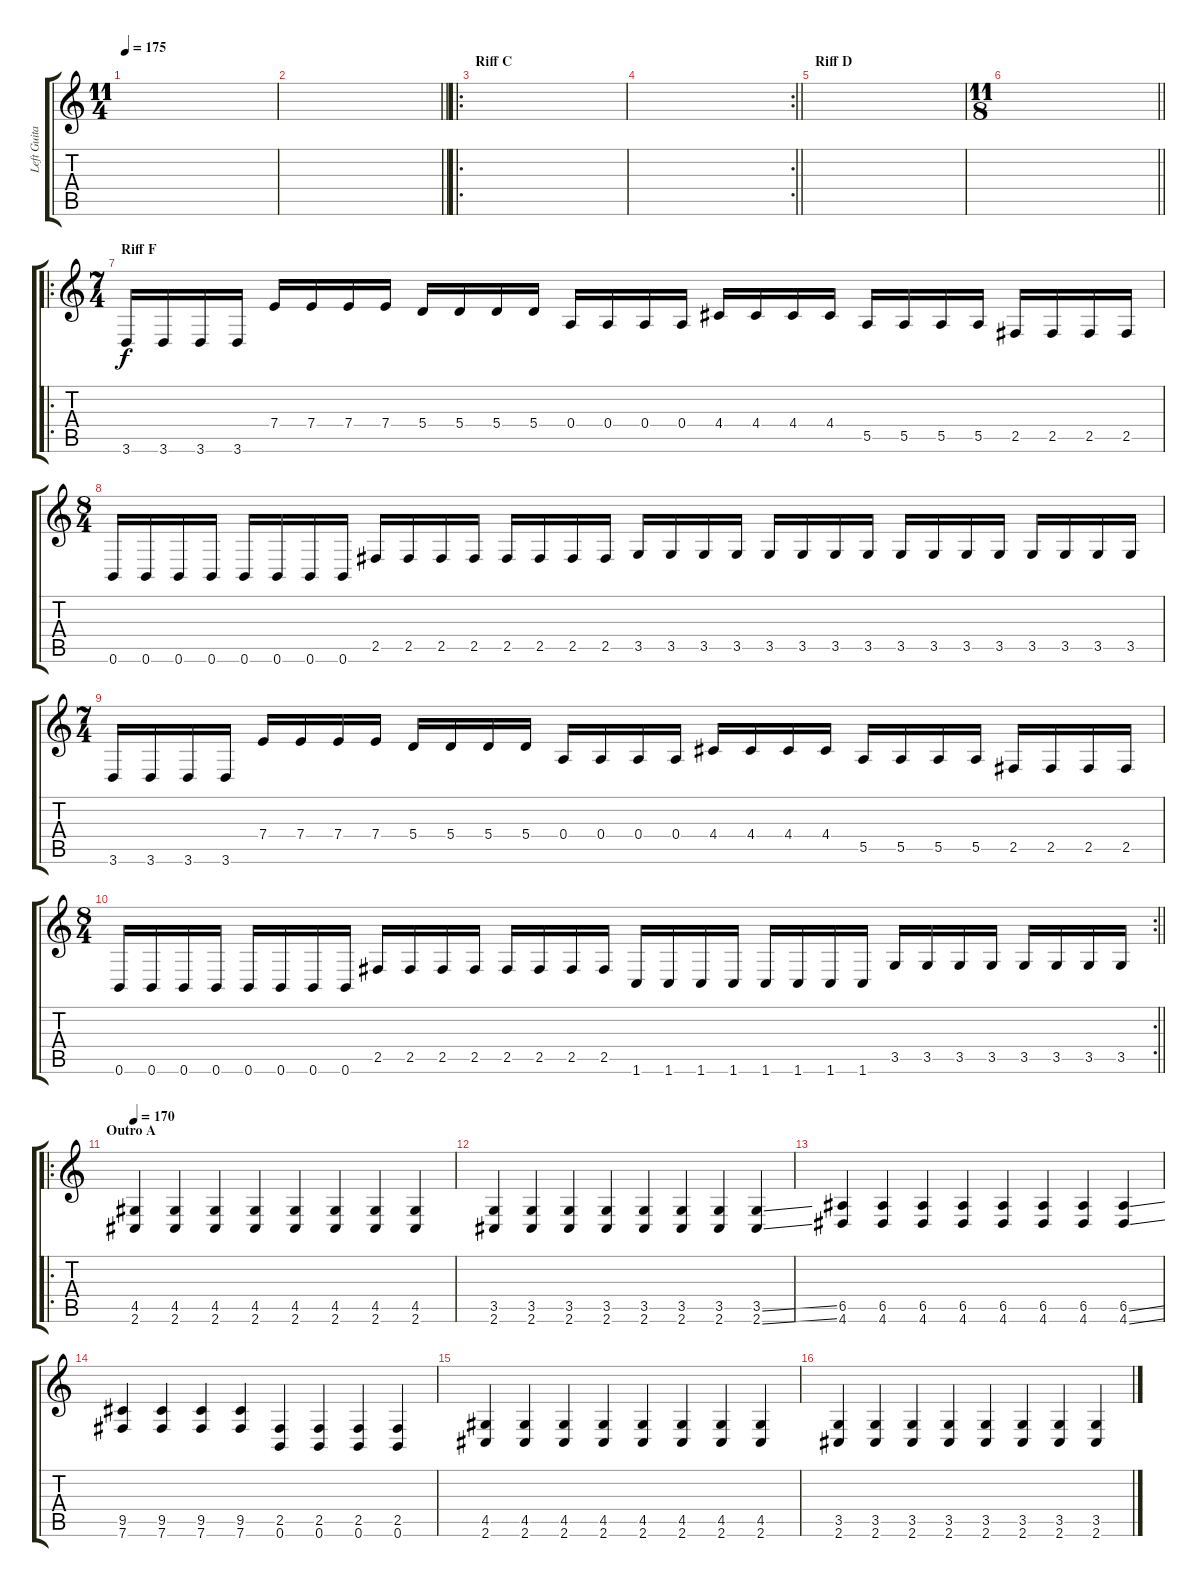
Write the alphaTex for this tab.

\track ("Left Guitar" "Left Guita") {instrument distortionguitar}
\staff {score tabs}
\tuning (B3 Gb3 D3 A2 E2 B1) {hide}
\ts (11 4)
\tempo 175
\clef g2
\ks c
|
\barLineRight lightlight
|
\ro
\section ("" "Riff C")
|
\rc 2
\barLineRight lightlight
|
\section ("" "Riff D")
|
\ts (11 8)
\barLineRight lightlight
|
\ro
\ts (7 4)
\section ("" "Riff F")
3.6.16 3.6.16 3.6.16 3.6.16 7.4.16 7.4.16 7.4.16 7.4.16 5.4.16 5.4.16 5.4.16 5.4.16 0.4.16 0.4.16 0.4.16 0.4.16 4.4.16 4.4.16 4.4.16 4.4.16 5.5.16 5.5.16 5.5.16 5.5.16 2.5.16 2.5.16 2.5.16 2.5.16 |
\ts (8 4)
0.6.16 0.6.16 0.6.16 0.6.16 0.6.16 0.6.16 0.6.16 0.6.16 2.5.16 2.5.16 2.5.16 2.5.16 2.5.16 2.5.16 2.5.16 2.5.16 3.5.16 3.5.16 3.5.16 3.5.16 3.5.16 3.5.16 3.5.16 3.5.16 3.5.16 3.5.16 3.5.16 3.5.16 3.5.16 3.5.16 3.5.16 3.5.16 |
\ts (7 4)
3.6.16 3.6.16 3.6.16 3.6.16 7.4.16 7.4.16 7.4.16 7.4.16 5.4.16 5.4.16 5.4.16 5.4.16 0.4.16 0.4.16 0.4.16 0.4.16 4.4.16 4.4.16 4.4.16 4.4.16 5.5.16 5.5.16 5.5.16 5.5.16 2.5.16 2.5.16 2.5.16 2.5.16 |
\rc 2
\ts (8 4)
\barLineRight lightlight
0.6.16 0.6.16 0.6.16 0.6.16 0.6.16 0.6.16 0.6.16 0.6.16 2.5.16 2.5.16 2.5.16 2.5.16 2.5.16 2.5.16 2.5.16 2.5.16 1.6.16 1.6.16 1.6.16 1.6.16 1.6.16 1.6.16 1.6.16 1.6.16 3.5.16 3.5.16 3.5.16 3.5.16 3.5.16 3.5.16 3.5.16 3.5.16 |
\ro
\section ("" "Outro A")
\tempo 170
(4.5 2.6).4 (4.5 2.6).4 (4.5 2.6).4 (4.5 2.6).4 (4.5 2.6).4 (4.5 2.6).4 (4.5 2.6).4 (4.5 2.6).4 |
(3.5 2.6).4 (3.5 2.6).4 (3.5 2.6).4 (3.5 2.6).4 (3.5 2.6).4 (3.5 2.6).4 (3.5 2.6).4 (3.5{ss} 2.6{ss}).4 |
(6.5 4.6).4 (6.5 4.6).4 (6.5 4.6).4 (6.5 4.6).4 (6.5 4.6).4 (6.5 4.6).4 (6.5 4.6).4 (6.5{ss} 4.6{ss}).4 |
(9.5 7.6).4 (9.5 7.6).4 (9.5 7.6).4 (9.5 7.6).4 (2.5 0.6).4 (2.5 0.6).4 (2.5 0.6).4 (2.5 0.6).4 |
(4.5 2.6).4 (4.5 2.6).4 (4.5 2.6).4 (4.5 2.6).4 (4.5 2.6).4 (4.5 2.6).4 (4.5 2.6).4 (4.5 2.6).4 |
(3.5 2.6).4 (3.5 2.6).4 (3.5 2.6).4 (3.5 2.6).4 (3.5 2.6).4 (3.5 2.6).4 (3.5 2.6).4 (3.5{ss} 2.6).4
